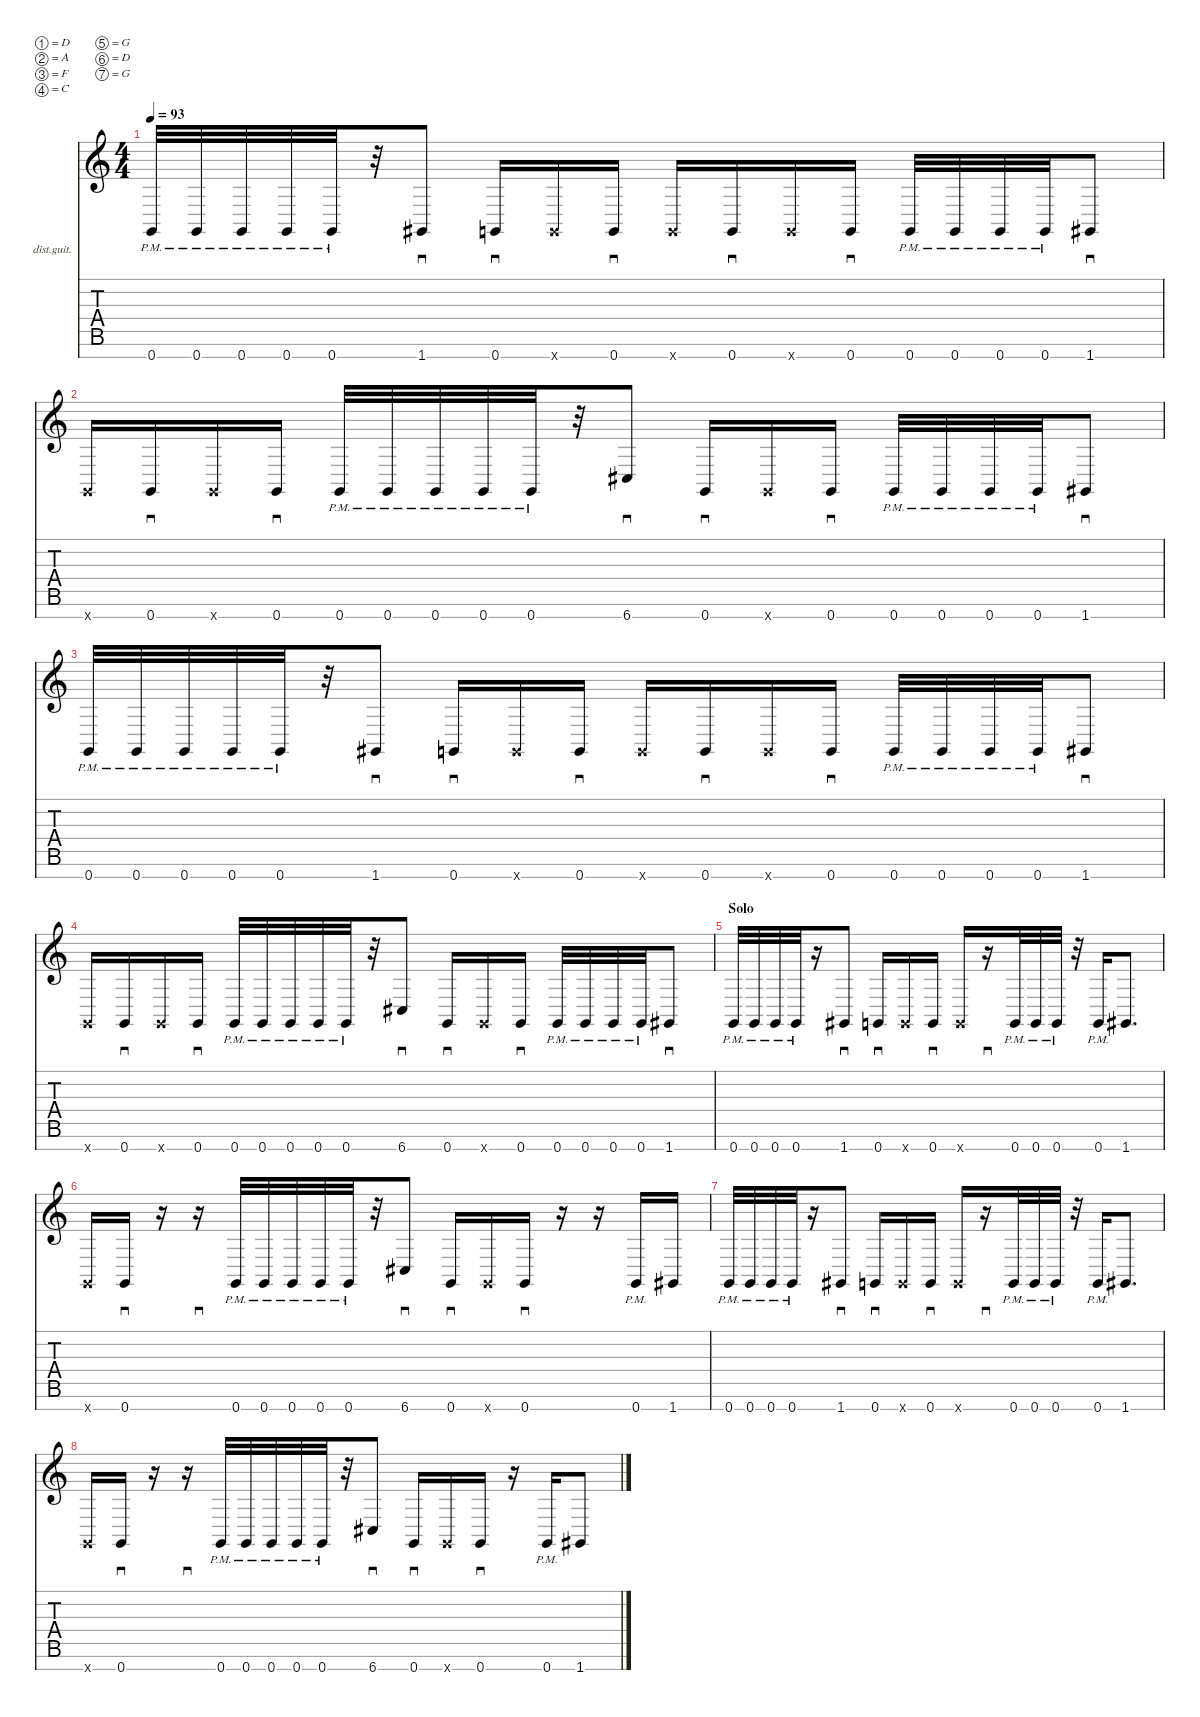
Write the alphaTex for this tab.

\defaultSystemsLayout 2
\hideDynamics
\bracketExtendMode nobrackets
\firstSystemTrackNameOrientation horizontal
\otherSystemsTrackNameOrientation horizontal
\track ("Rhytm" "dist.guit.") {defaultSystemsLayout 2 solo instrument distortionguitar}
\staff {score tabs}
\tuning (D4 A3 F3 C3 G2 D2 G1)
\ts (4 4)
\tempo 93
\clef g2
\ks c
0.7{pm}.32{dy mf} 0.7{pm}.32 0.7{pm}.32 0.7{pm}.32 0.7{pm}.32 r.32 1.7.8{sd} 0.7.16{sd} 0.7{x}.16 0.7.16{sd} 0.7{x}.16 0.7.16{sd} 0.7{x}.16 0.7.16{sd} 0.7{pm}.32 0.7{pm}.32 0.7{pm}.32 0.7{pm}.32 1.7.8{sd} |
0.7{x}.16 0.7.16{sd} 0.7{x}.16 0.7.16{sd} 0.7{pm}.32 0.7{pm}.32 0.7{pm}.32 0.7{pm}.32 0.7{pm}.32 r.32 6.7.8{sd} 0.7.16{sd} 0.7{x}.16 0.7.16{sd} 0.7{pm}.32 0.7{pm}.32 0.7{pm}.32 0.7{pm}.32 1.7.8{sd} |
0.7{pm}.32 0.7{pm}.32 0.7{pm}.32 0.7{pm}.32 0.7{pm}.32 r.32 1.7.8{sd} 0.7.16{sd} 0.7{x}.16 0.7.16{sd} 0.7{x}.16 0.7.16{sd} 0.7{x}.16 0.7.16{sd} 0.7{pm}.32 0.7{pm}.32 0.7{pm}.32 0.7{pm}.32 1.7.8{sd} |
0.7{x}.16 0.7.16{sd} 0.7{x}.16 0.7.16{sd} 0.7{pm}.32 0.7{pm}.32 0.7{pm}.32 0.7{pm}.32 0.7{pm}.32 r.32 6.7.8{sd} 0.7.16{sd} 0.7{x}.16 0.7.16{sd} 0.7{pm}.32 0.7{pm}.32 0.7{pm}.32 0.7{pm}.32 1.7.8{sd} |
\section ("" "Solo")
0.7{pm}.32 0.7{pm}.32 0.7{pm}.32 0.7{pm}.32 r.16 1.7.8{sd} 0.7.16{sd} 0.7{x}.16 0.7.16{sd} 0.7{x}.16 r.16{sd} 0.7{pm}.32 0.7{pm}.32 0.7{pm}.32 r.32 0.7{pm}.16 1.7.8{d} |
0.7{x}.16 0.7.16{sd} r.16 r.16{sd} 0.7{pm}.32 0.7{pm}.32 0.7{pm}.32 0.7{pm}.32 0.7{pm}.32 r.32 6.7.8{sd} 0.7.16{sd} 0.7{x}.16 0.7.16{sd} r.16 r.16 0.7{pm}.16 1.7.16 |
0.7{pm}.32 0.7{pm}.32 0.7{pm}.32 0.7{pm}.32 r.16 1.7.8{sd} 0.7.16{sd} 0.7{x}.16 0.7.16{sd} 0.7{x}.16 r.16{sd} 0.7{pm}.32 0.7{pm}.32 0.7{pm}.32 r.32 0.7{pm}.16 1.7.8{d} |
0.7{x}.16 0.7.16{sd} r.16 r.16{sd} 0.7{pm}.32 0.7{pm}.32 0.7{pm}.32 0.7{pm}.32 0.7{pm}.32 r.32 6.7.8{sd} 0.7.16{sd} 0.7{x}.16 0.7.16{sd} r.16 0.7{pm}.16 1.7.8
